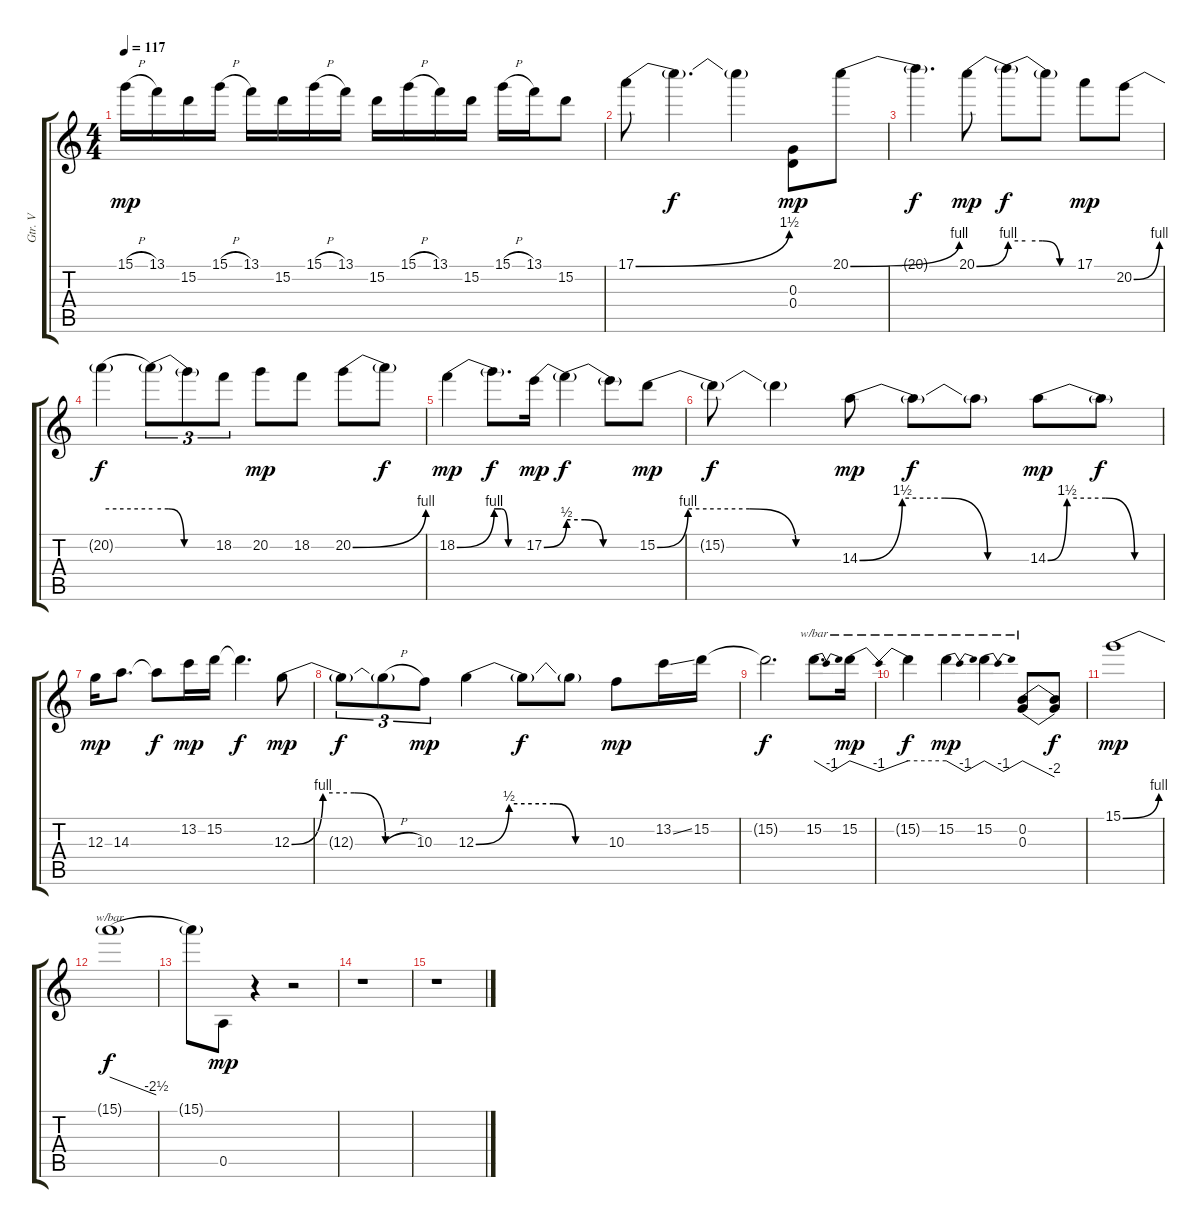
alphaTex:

\track ("Gtr. V" "Gtr. V") {instrument distortionguitar}
\staff {score tabs}
\tuning (E4 B3 G3 D3 A2 E2) {hide}
\ts (4 4)
\tempo 117
\clef g2
\ks c
15.1{h}.16{dy mp} 13.1.16 15.2.16 15.1{h}.16 13.1.16 15.2.16 15.1{h}.16 13.1.16 15.2.16 15.1{h}.16 13.1.16 15.2.16 15.1{h}.16 13.1.16 15.2.8 |
17.1{be (bend 0 0 60 6)}.8 17.1{t}.4{d dy f} 17.1{t}.4 (0.3 0.4).8{dy mp} 20.1{be (bend 0 0 60 4)}.8 |
20.1{t}.4{d dy f} 20.1{be (bend 0 0 60 4)}.8{dy mp} 20.1{be (custom 0 4 15 4 30 4 45 0 60 0) t}.8{dy f} 20.1{t}.8 17.1.8{dy mp} 20.2{be (bend 0 0 60 4)}.8 |
20.2{be (hold 0 4 60 4) t}.4{dy f} 20.2{be (custom 0 4 15 4 30 0 60 0) t}.8{tu (3 2)} 20.2{t}.8{tu (3 2)} 18.2.8{tu (3 2)} 20.2.8{dy mp} 18.2.8 20.2{be (bend 0 0 60 4)}.8 20.2{t}.8{dy f} |
18.2{be (bend 0 0 60 4)}.4{dy mp} 18.2{be (custom 0 4 15 4 30 0 60 0) t}.8{d dy f} 17.2{be (bend 0 0 60 2)}.16{dy mp} 17.2{be (custom 0 2 15 2 30 0 60 0) t}.4{dy f} 17.2{t}.8 15.2{be (custom 0 0 10 4 30 4 45 0 60 0)}.8{dy mp} |
15.2{t}.8{dy f} 15.2{t}.4 14.3{be (custom 0 0 15 6 30 6 45 0 60 0)}.8{dy mp} 14.3{t}.8{dy f} 14.3{t}.8 14.3{be (custom 0 0 10 6 30 6 45 0 60 0)}.8{dy mp} 14.3{t}.8{dy f} |
12.3.16{dy mp} 14.3.8{d} 14.3{t}.8{dy f} 13.2.16{dy mp} 15.2.16 15.2{t}.4{d dy f} 12.3{be (custom 0 0 15 4 30 4 45 0 60 0)}.8{dy mp} |
12.3{t}.8{tu (3 2) dy f} 12.3{h t}.8{tu (3 2)} 10.3.8{tu (3 2) dy mp} 12.3{be (custom 0 0 15 2 35 2 45 0 60 0)}.4 12.3{t}.8{dy f} 12.3{t}.8 10.3.8{dy mp} 13.2{ss}.16 15.2.16 |
15.2{t}.2{d dy f} 15.2.8{d tbe (dip default 0 0 30 -4 60 0)} 15.2.16{tbe (dip default 0 0 30 -4 60 0) dy mp} |
15.2{t}.4{tbe (hold default 0 0 60 0) dy f} 15.2.4{tbe (dip default 0 0 30 -4 60 0) dy mp} 15.2.4{tbe (dip default 0 0 30 -4 60 0)} (0.2 0.3).8{tbe (dive default 0 0 60 -8)} (0.2{t} 0.3{t}).8{dy f} |
15.1{be (bend 0 0 60 4)}.1{dy mp} |
15.1{t}.1{tbe (dive default 0 0 60 -10) dy f} |
15.1{t}.8 0.5.8{dy mp} r.4 r.2 |
r.1 |
r.1
